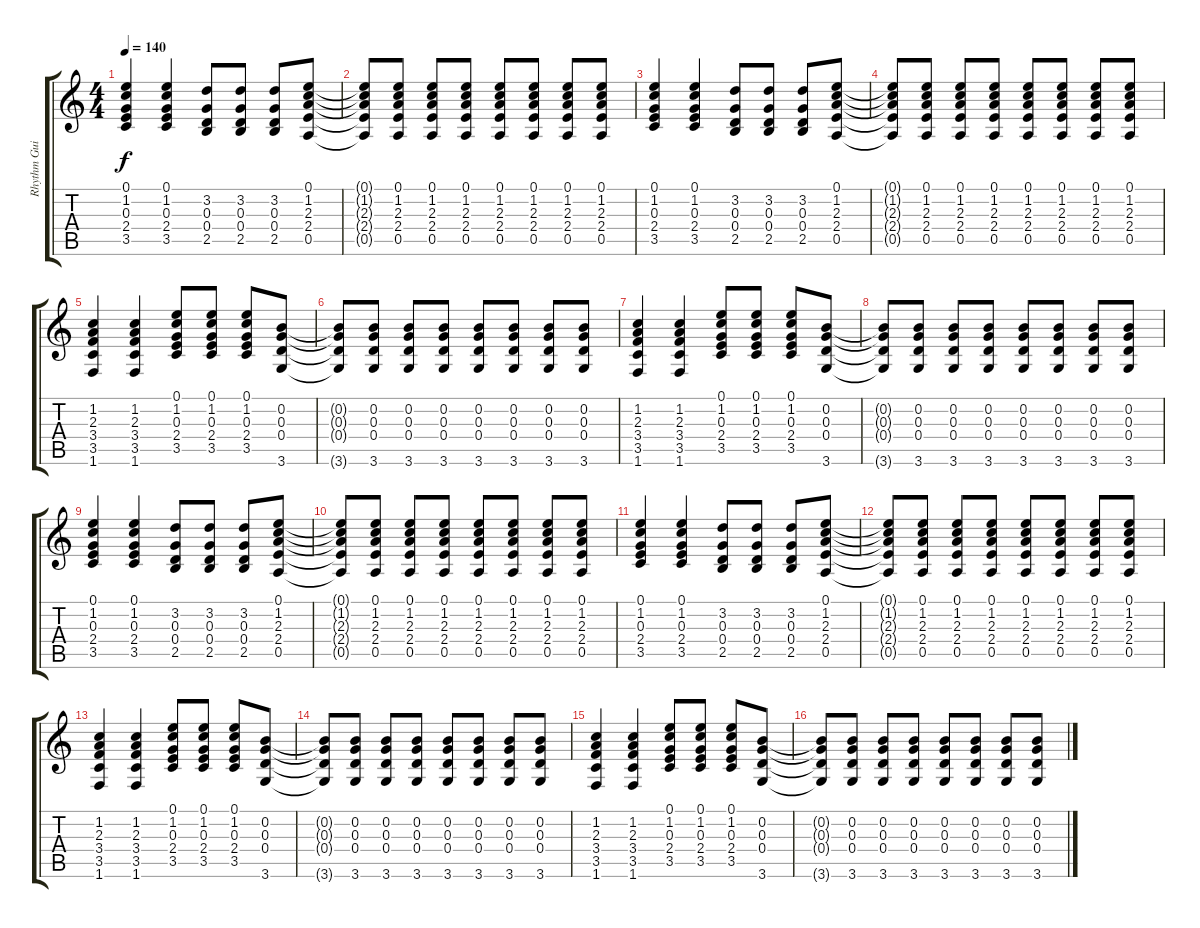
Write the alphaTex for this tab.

\track ("Rhythm Guitar" "Rhythm Gui") {instrument overdrivenguitar}
\staff {score tabs}
\tuning (E4 B3 G3 D3 A2 E2) {hide}
\ts (4 4)
\tempo 140
\clef g2
\ks c
(0.1 1.2 0.3 2.4 3.5).4{dy f} (0.1 1.2 0.3 2.4 3.5).4 (3.2 0.3 0.4 2.5).8 (3.2 0.3 0.4 2.5).8 (3.2 0.3 0.4 2.5).8 (0.1 1.2 2.3 2.4 0.5).8 |
(0.1{t} 1.2{t} 2.3{t} 2.4{t} 0.5{t}).8 (0.1 1.2 2.3 2.4 0.5).8 (0.1 1.2 2.3 2.4 0.5).8 (0.1 1.2 2.3 2.4 0.5).8 (0.1 1.2 2.3 2.4 0.5).8 (0.1 1.2 2.3 2.4 0.5).8 (0.1 1.2 2.3 2.4 0.5).8 (0.1 1.2 2.3 2.4 0.5).8 |
(0.1 1.2 0.3 2.4 3.5).4 (0.1 1.2 0.3 2.4 3.5).4 (3.2 0.3 0.4 2.5).8 (3.2 0.3 0.4 2.5).8 (3.2 0.3 0.4 2.5).8 (0.1 1.2 2.3 2.4 0.5).8 |
(0.1{t} 1.2{t} 2.3{t} 2.4{t} 0.5{t}).8 (0.1 1.2 2.3 2.4 0.5).8 (0.1 1.2 2.3 2.4 0.5).8 (0.1 1.2 2.3 2.4 0.5).8 (0.1 1.2 2.3 2.4 0.5).8 (0.1 1.2 2.3 2.4 0.5).8 (0.1 1.2 2.3 2.4 0.5).8 (0.1 1.2 2.3 2.4 0.5).8 |
(1.2 2.3 3.4 3.5 1.6).4 (1.2 2.3 3.4 3.5 1.6).4 (0.1 1.2 0.3 2.4 3.5).8 (0.1 1.2 0.3 2.4 3.5).8 (0.1 1.2 0.3 2.4 3.5).8 (0.2 0.3 0.4 3.6).8 |
(0.2{t} 0.3{t} 0.4{t} 3.6{t}).8 (0.2 0.3 0.4 3.6).8 (0.2 0.3 0.4 3.6).8 (0.2 0.3 0.4 3.6).8 (0.2 0.3 0.4 3.6).8 (0.2 0.3 0.4 3.6).8 (0.2 0.3 0.4 3.6).8 (0.2 0.3 0.4 3.6).8 |
(1.2 2.3 3.4 3.5 1.6).4 (1.2 2.3 3.4 3.5 1.6).4 (0.1 1.2 0.3 2.4 3.5).8 (0.1 1.2 0.3 2.4 3.5).8 (0.1 1.2 0.3 2.4 3.5).8 (0.2 0.3 0.4 3.6).8 |
(0.2{t} 0.3{t} 0.4{t} 3.6{t}).8 (0.2 0.3 0.4 3.6).8 (0.2 0.3 0.4 3.6).8 (0.2 0.3 0.4 3.6).8 (0.2 0.3 0.4 3.6).8 (0.2 0.3 0.4 3.6).8 (0.2 0.3 0.4 3.6).8 (0.2 0.3 0.4 3.6).8 |
(0.1 1.2 0.3 2.4 3.5).4 (0.1 1.2 0.3 2.4 3.5).4 (3.2 0.3 0.4 2.5).8 (3.2 0.3 0.4 2.5).8 (3.2 0.3 0.4 2.5).8 (0.1 1.2 2.3 2.4 0.5).8 |
(0.1{t} 1.2{t} 2.3{t} 2.4{t} 0.5{t}).8 (0.1 1.2 2.3 2.4 0.5).8 (0.1 1.2 2.3 2.4 0.5).8 (0.1 1.2 2.3 2.4 0.5).8 (0.1 1.2 2.3 2.4 0.5).8 (0.1 1.2 2.3 2.4 0.5).8 (0.1 1.2 2.3 2.4 0.5).8 (0.1 1.2 2.3 2.4 0.5).8 |
(0.1 1.2 0.3 2.4 3.5).4 (0.1 1.2 0.3 2.4 3.5).4 (3.2 0.3 0.4 2.5).8 (3.2 0.3 0.4 2.5).8 (3.2 0.3 0.4 2.5).8 (0.1 1.2 2.3 2.4 0.5).8 |
(0.1{t} 1.2{t} 2.3{t} 2.4{t} 0.5{t}).8 (0.1 1.2 2.3 2.4 0.5).8 (0.1 1.2 2.3 2.4 0.5).8 (0.1 1.2 2.3 2.4 0.5).8 (0.1 1.2 2.3 2.4 0.5).8 (0.1 1.2 2.3 2.4 0.5).8 (0.1 1.2 2.3 2.4 0.5).8 (0.1 1.2 2.3 2.4 0.5).8 |
(1.2 2.3 3.4 3.5 1.6).4{volume 0} (1.2 2.3 3.4 3.5 1.6).4 (0.1 1.2 0.3 2.4 3.5).8 (0.1 1.2 0.3 2.4 3.5).8 (0.1 1.2 0.3 2.4 3.5).8 (0.2 0.3 0.4 3.6).8 |
(0.2{t} 0.3{t} 0.4{t} 3.6{t}).8 (0.2 0.3 0.4 3.6).8 (0.2 0.3 0.4 3.6).8 (0.2 0.3 0.4 3.6).8 (0.2 0.3 0.4 3.6).8 (0.2 0.3 0.4 3.6).8 (0.2 0.3 0.4 3.6).8 (0.2 0.3 0.4 3.6).8 |
(1.2 2.3 3.4 3.5 1.6).4 (1.2 2.3 3.4 3.5 1.6).4 (0.1 1.2 0.3 2.4 3.5).8 (0.1 1.2 0.3 2.4 3.5).8 (0.1 1.2 0.3 2.4 3.5).8 (0.2 0.3 0.4 3.6).8 |
(0.2{t} 0.3{t} 0.4{t} 3.6{t}).8 (0.2 0.3 0.4 3.6).8 (0.2 0.3 0.4 3.6).8 (0.2 0.3 0.4 3.6).8 (0.2 0.3 0.4 3.6).8 (0.2 0.3 0.4 3.6).8 (0.2 0.3 0.4 3.6).8 (0.2 0.3 0.4 3.6).8
